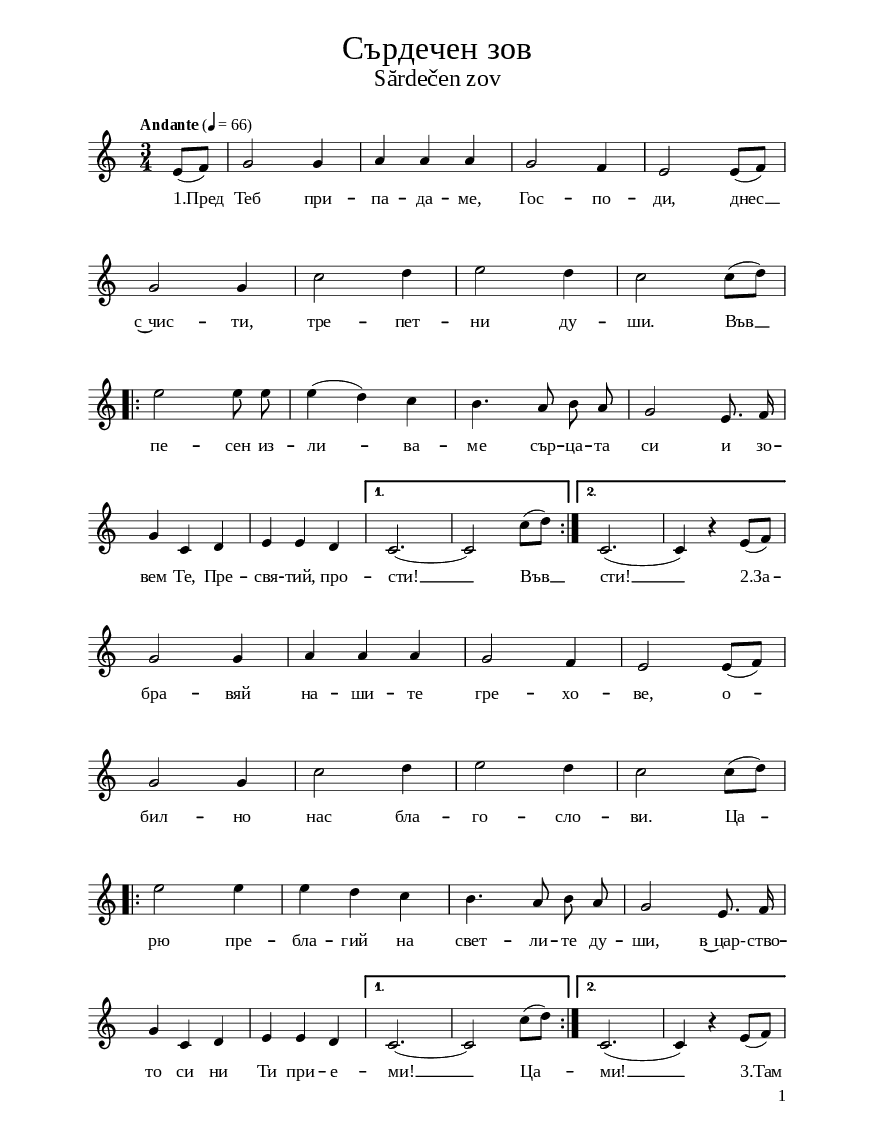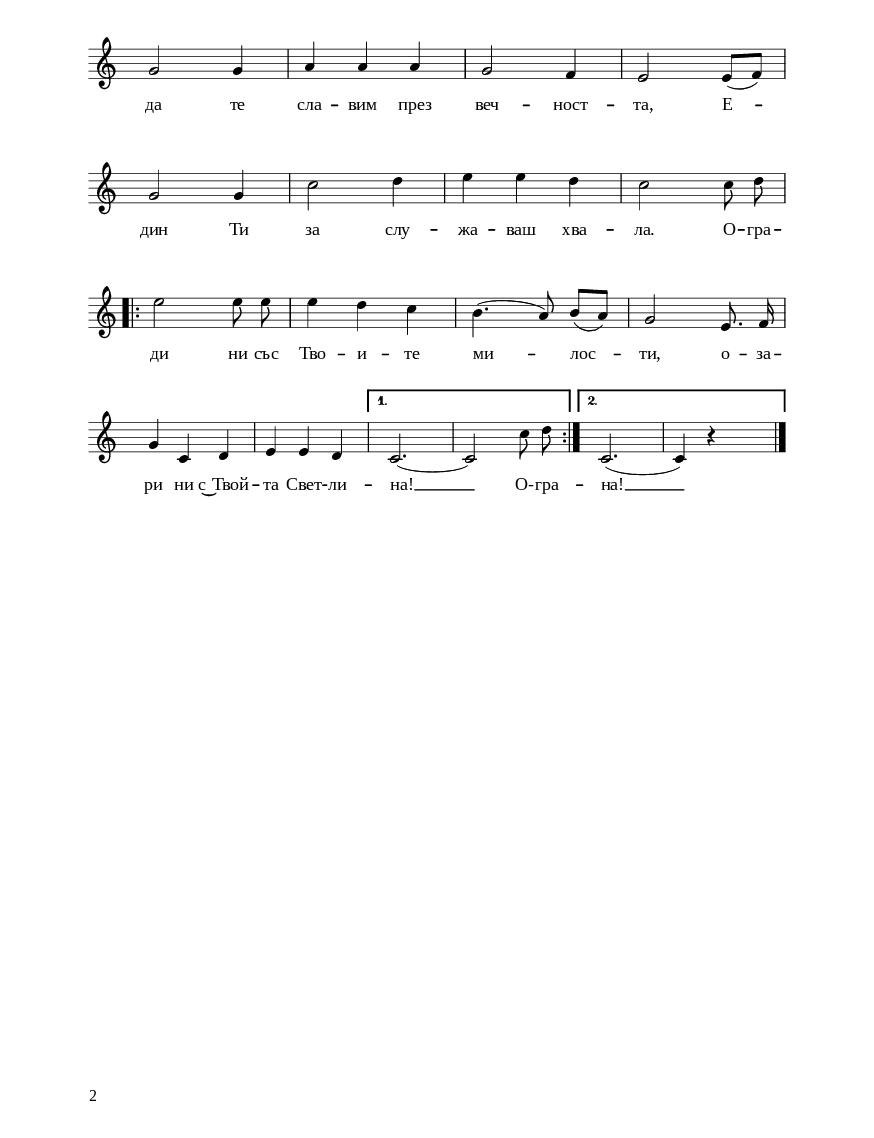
\version "2.24.2"

% include paper part and global functions
\include "include/globals.ily"

\bookpart {
  \label #'ref039
  \tocItem \markup "Сърдечен зов – Sărdečen zov"
  \include "include/bookpart-paper.ily"
  \score {
    \include "include/score-layout.ily"

    \new Voice \absolute {
      \clef treble
      \key c \major
      \time 3/4
      \tempoFunc "Andante" 4 "66"
      \autoBeamOff
      \partial 4
      e'8 ([f'8]) |  g'2 g'4 |  a'4 a' a' | g'2 f'4 | e'2 e'8 ([ f' ]) | \break

      g'2 g'4 | c''2 d''4 | e''2 d''4 | c''2 c''8 ( [d''8]) | \break

      \repeat volta 2 {
        e''2 e''8 e'' | e''4 ( d'' ) c'' | b'4. a'8   b' a' | g'2 e'8. f'16 | \break
        g'4 c' d' | e' e' d' |
      }
      \alternative {
        { c'2. ~| c'2  \slurSolid c''8 ( [ d'' ] ) |  }

        { c'2.  ( | c'4 ) r4 e'8 ([f'8 ])| \break }
      }

      g'2 g'4 |  a'4 a' a' | g'2 f'4 | e'2 e'8 ([ f' ]) | \break

      g'2 g'4 | c''2 d''4 | e''2 d''4 | c''2 c''8 ( [d''8]) | \break

      \repeat volta 2 {
        e''2 e''4 | e''4 d'' c'' | b'4. a'8  b' a' | g'2 e'8. f'16 | \break
        g'4 c' d' | e' e' d' |
      }

      \alternative {
        { c'2. ~| c'2  c''8 ( [ d'' ] ) |  }
        { c'2. ( | c'4 ) r4 e'8 ([f'8 ])| \break }
      }

      g'2 g'4 |  a'4 a' a' | g'2 f'4 | e'2 e'8 ([ f' ]) | \break

      g'2 g'4 | c''2 d''4 | e''4 e''4 d''4 | c''2 c''8 d''8 | \break

      \repeat volta 2 {
        e''2 e''8  e'' | e''4  d'' c'' | b'4. ( a'8 )  b' ([a']) | g'2 e'8. f'16 | \break
        g'4 c' d' | e' e' d' |
      }
      \alternative {
        { c'2. ~| c'2 c''8  d''   |   }
        { c'2. ( | c'4 ) r4 s4 \bar "|."  | \break }
      }

    }

    \addlyrics {
      "1.Пред" Теб при -- па -- да -- ме, Гос -- по -- ди, днес __
      с~чис -- ти, тре -- пет -- ни  ду -- ши. Във __
      пе -- сен из -- ли --  ва -- ме  сър -- ца -- та си и зо --
      вем Те, Пре -- свя -- тий, про -- сти! __ Във __ сти! __

      "2.За" -- бра -- вяй на -- ши -- те гре -- хо -- ве, о --
      бил -- но нас бла -- го -- сло -- ви. Ца --
      рю пре -- бла -- гий на свет -- ли -- те ду -- ши, "в~цар-" -- ство --
      то си ни Ти при -- е -- ми! __ Ца -- ми! __

      "3.Там" да те сла -- вим през веч -- ност -- та, E --
      дин Ти за слу -- жа -- ваш хва -- ла. О -- гра --
      ди ни със Тво -- и -- те ми -- лос -- ти, о -- за --
      ри ни с~Твой -- та Свет -- ли -- на! __ "О-" -- гра -- на! __
    }

    \header {
      title = \titleFunc "Сърдечен зов" "Sărdečen zov"
    }

    \midi{}

  } % score

  % include foreign translation(s) of the song
  

} % bookpart
